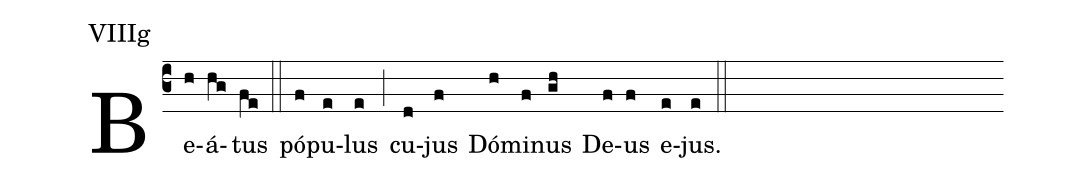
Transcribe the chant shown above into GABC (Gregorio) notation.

annotation: VIIIg;
%%
(c3) Be(h)á(hg)tus(fe) (::) pó(f)pu(e)lus(e) (;) cu(d)jus(f) Dó(h)mi(f)nus(gh) De(f)us(f) e(e)jus.(e) (::)
